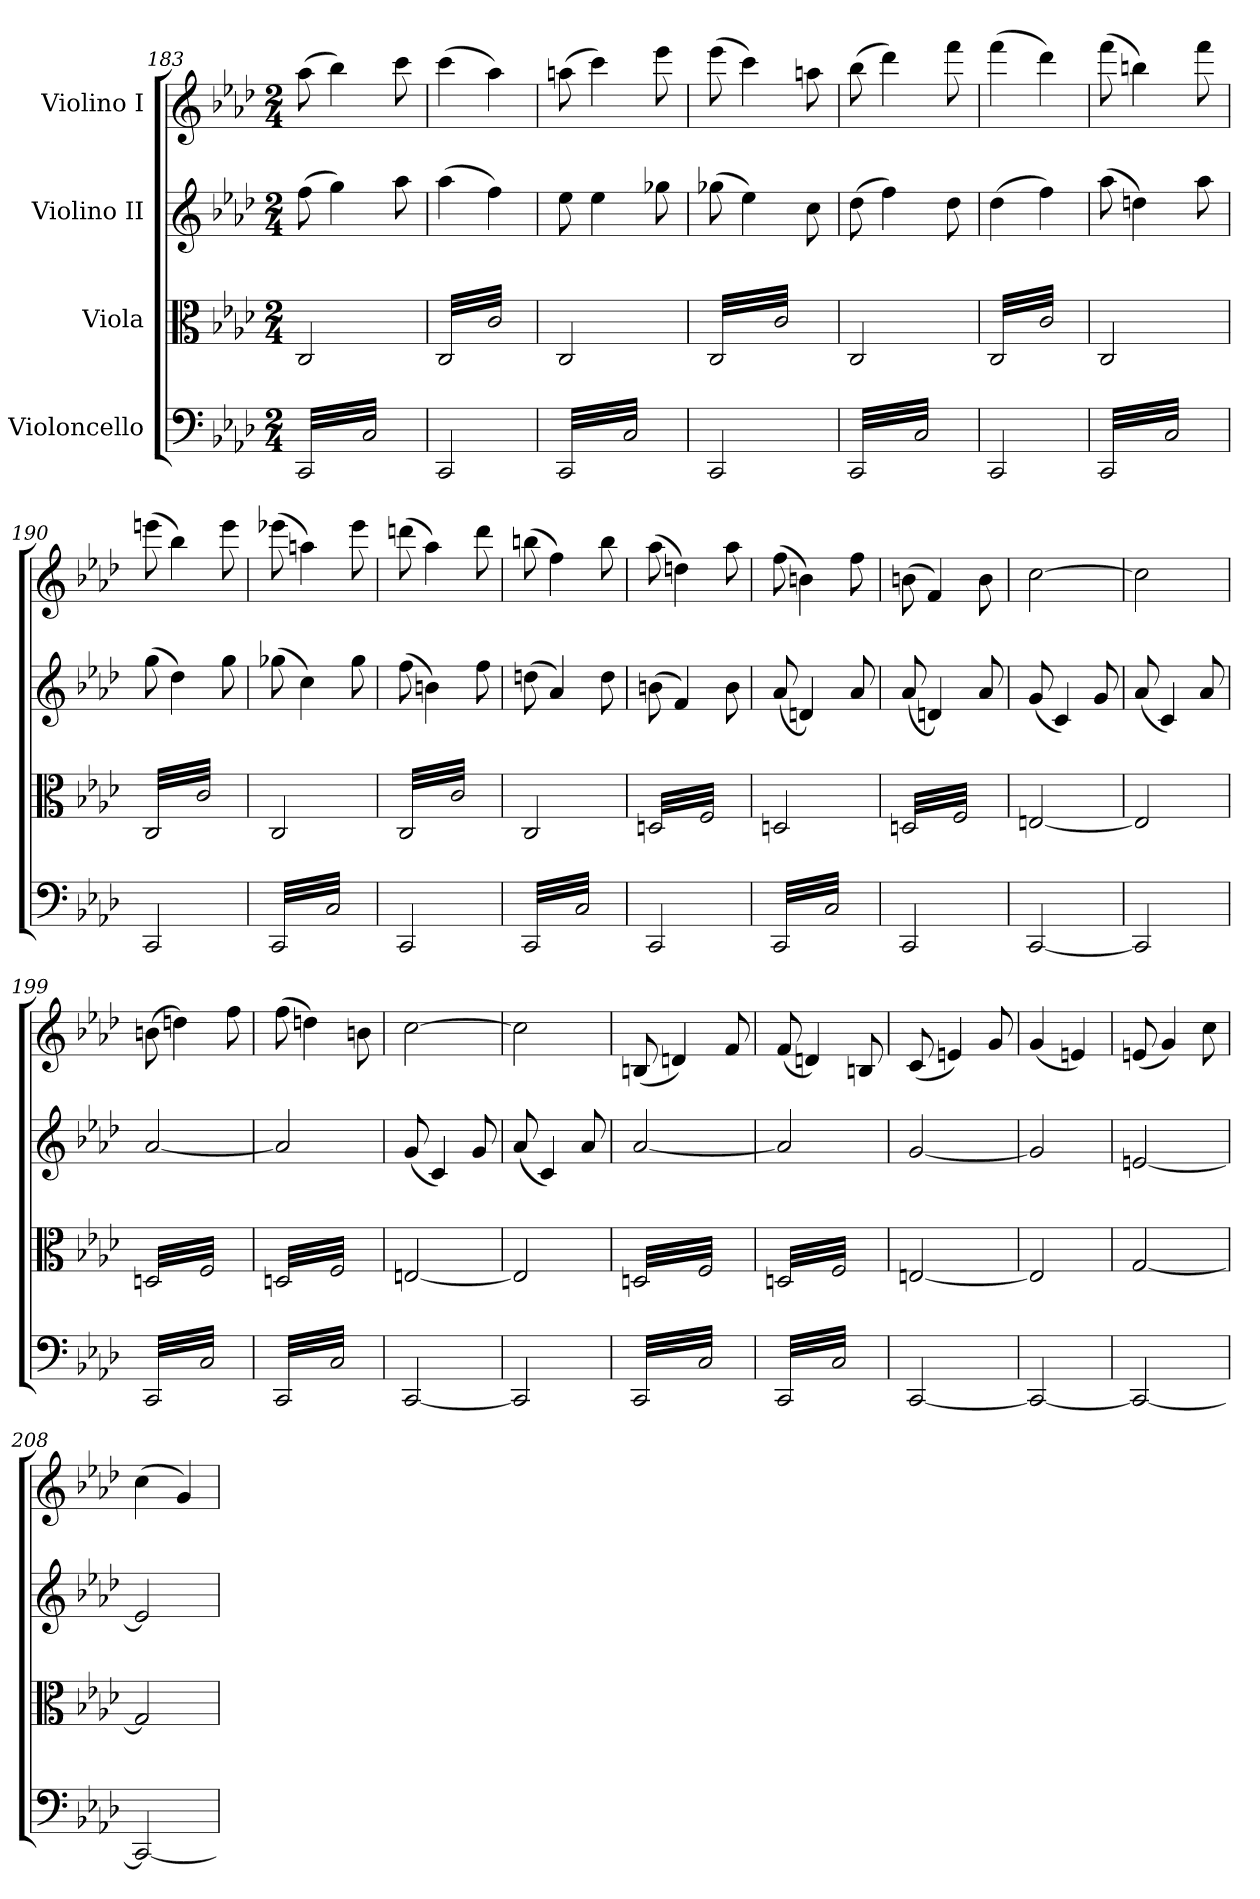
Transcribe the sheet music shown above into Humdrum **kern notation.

**kern	**kern	**kern	**kern
*part4	*part3	*part2	*part1
*staff4	*staff3	*staff2	*staff1
*I"Violoncello	*I"Viola	*I"Violino II	*I"Violino I
*clefF4	*clefC3	*clefG2	*clefG2
*k[b-e-a-d-]	*k[b-e-a-d-]	*k[b-e-a-d-]	*k[b-e-a-d-]
*M2/4	*M2/4	*M2/4	*M2/4
=183	=183	=183	=183
*tremolo	*	*	*
(32CC/LLL	2C/	(8ff\	(8aa-\
32C/)	.	.	.
32CC/	.	.	.
32C/)	.	.	.
32CC/	.	4gg\)	4bb-\)
32C/)	.	.	.
32CC/	.	.	.
32C/)	.	.	.
32CC/	.	.	.
32C/)	.	.	.
32CC/	.	.	.
32C/)	.	.	.
32CC/	.	8aa-\	8ccc\
32C/)	.	.	.
32CC/	.	.	.
32C/)JJJ	.	.	.
*Xtremolo	*	*	*
=184	=184	=184	=184
*	*tremolo	*	*
2CC/	(32C/LLL	(4aa-\	(4ccc\
.	32c/)	.	.
.	32C/	.	.
.	32c/)	.	.
.	32C/	.	.
.	32c/)	.	.
.	32C/	.	.
.	32c/)	.	.
.	32C/	4ff\)	4aa-\)
.	32c/)	.	.
.	32C/	.	.
.	32c/)	.	.
.	32C/	.	.
.	32c/)	.	.
.	32C/	.	.
.	32c/)JJJ	.	.
*	*Xtremolo	*	*
=185	=185	=185	=185
*tremolo	*	*	*
(32CC/LLL	2C/	8ee-\	(8aan\
32C/)	.	.	.
32CC/	.	.	.
32C/)	.	.	.
32CC/	.	4ee-\	4ccc\)
32C/)	.	.	.
32CC/	.	.	.
32C/)	.	.	.
32CC/	.	.	.
32C/)	.	.	.
32CC/	.	.	.
32C/)	.	.	.
32CC/	.	8gg-X\	8eee-\
32C/)	.	.	.
32CC/	.	.	.
32C/)JJJ	.	.	.
*Xtremolo	*	*	*
=186	=186	=186	=186
*	*tremolo	*	*
2CC/	(32C/LLL	(8gg-X\	(8eee-\
.	32c/)	.	.
.	32C/	.	.
.	32c/)	.	.
.	32C/	4ee-\)	4ccc\)
.	32c/)	.	.
.	32C/	.	.
.	32c/)	.	.
.	32C/	.	.
.	32c/)	.	.
.	32C/	.	.
.	32c/)	.	.
.	32C/	8cc\	8aan\
.	32c/)	.	.
.	32C/	.	.
.	32c/)JJJ	.	.
*	*Xtremolo	*	*
=187	=187	=187	=187
*tremolo	*	*	*
(32CC/LLL	2C/	(8dd-\	(8bb-\
32C/)	.	.	.
32CC/	.	.	.
32C/)	.	.	.
32CC/	.	4ff\)	4ddd-\)
32C/)	.	.	.
32CC/	.	.	.
32C/)	.	.	.
32CC/	.	.	.
32C/)	.	.	.
32CC/	.	.	.
32C/)	.	.	.
32CC/	.	8dd-\	8fff\
32C/)	.	.	.
32CC/	.	.	.
32C/)JJJ	.	.	.
*Xtremolo	*	*	*
=188	=188	=188	=188
*	*tremolo	*	*
2CC/	(32C/LLL	(4dd-\	(4fff\
.	32c/)	.	.
.	32C/	.	.
.	32c/)	.	.
.	32C/	.	.
.	32c/)	.	.
.	32C/	.	.
.	32c/)	.	.
.	32C/	4ff\)	4ddd-\)
.	32c/)	.	.
.	32C/	.	.
.	32c/)	.	.
.	32C/	.	.
.	32c/)	.	.
.	32C/	.	.
.	32c/)JJJ	.	.
*	*Xtremolo	*	*
=189	=189	=189	=189
*tremolo	*	*	*
(32CC/LLL	2C/	(8aa-\	(8fff\
32C/)	.	.	.
32CC/	.	.	.
32C/)	.	.	.
32CC/	.	4ddn\)	4bbn\)
32C/)	.	.	.
32CC/	.	.	.
32C/)	.	.	.
32CC/	.	.	.
32C/)	.	.	.
32CC/	.	.	.
32C/)	.	.	.
32CC/	.	8aa-\	8fff\
32C/)	.	.	.
32CC/	.	.	.
32C/)JJJ	.	.	.
*Xtremolo	*	*	*
=190	=190	=190	=190
*	*tremolo	*	*
2CC/	(32C/LLL	(8gg\	(8eeen\
.	32c/)	.	.
.	32C/	.	.
.	32c/)	.	.
.	32C/	4dd-\)	4bb-\)
.	32c/)	.	.
.	32C/	.	.
.	32c/)	.	.
.	32C/	.	.
.	32c/)	.	.
.	32C/	.	.
.	32c/)	.	.
.	32C/	8gg\	8eee\
.	32c/)	.	.
.	32C/	.	.
.	32c/)JJJ	.	.
*	*Xtremolo	*	*
=191	=191	=191	=191
*tremolo	*	*	*
(32CC/LLL	2C/	(8gg-X\	(8eee-X\
32C/)	.	.	.
32CC/	.	.	.
32C/)	.	.	.
32CC/	.	4cc\)	4aan\)
32C/)	.	.	.
32CC/	.	.	.
32C/)	.	.	.
32CC/	.	.	.
32C/)	.	.	.
32CC/	.	.	.
32C/)	.	.	.
32CC/	.	8gg-\	8eee-\
32C/)	.	.	.
32CC/	.	.	.
32C/)JJJ	.	.	.
*Xtremolo	*	*	*
=192	=192	=192	=192
*	*tremolo	*	*
2CC/	(32C/LLL	(8ff\	(8dddn\
.	32c/)	.	.
.	32C/	.	.
.	32c/)	.	.
.	32C/	4bn\)	4aa-\)
.	32c/)	.	.
.	32C/	.	.
.	32c/)	.	.
.	32C/	.	.
.	32c/)	.	.
.	32C/	.	.
.	32c/)	.	.
.	32C/	8ff\	8ddd\
.	32c/)	.	.
.	32C/	.	.
.	32c/)JJJ	.	.
*	*Xtremolo	*	*
!!LO:LB:g=z
=193	=193	=193	=193
*tremolo	*	*	*
(32CC/LLL	2C/	(8ddn\	(8bbn\
32C/)	.	.	.
32CC/	.	.	.
32C/)	.	.	.
32CC/	.	4a-/)	4ff\)
32C/)	.	.	.
32CC/	.	.	.
32C/)	.	.	.
32CC/	.	.	.
32C/)	.	.	.
32CC/	.	.	.
32C/)	.	.	.
32CC/	.	8dd\	8bb\
32C/)	.	.	.
32CC/	.	.	.
32C/)JJJ	.	.	.
*Xtremolo	*	*	*
=194	=194	=194	=194
*	*tremolo	*	*
2CC/	(32Dn/LLL	(8bn\	(8aa-\
.	32F/)	.	.
.	32Dn/	.	.
.	32F/)	.	.
.	32Dn/	4f/)	4ddn\)
.	32F/)	.	.
.	32Dn/	.	.
.	32F/)	.	.
.	32Dn/	.	.
.	32F/)	.	.
.	32Dn/	.	.
.	32F/)	.	.
.	32Dn/	8b\	8aa-\
.	32F/)	.	.
.	32Dn/	.	.
.	32F/)JJJ	.	.
*	*Xtremolo	*	*
=195	=195	=195	=195
*tremolo	*	*	*
(32CC/LLL	2Dn/	(8a-/	(8ff\
32C/)	.	.	.
32CC/	.	.	.
32C/)	.	.	.
32CC/	.	4dn/)	4bn\)
32C/)	.	.	.
32CC/	.	.	.
32C/)	.	.	.
32CC/	.	.	.
32C/)	.	.	.
32CC/	.	.	.
32C/)	.	.	.
32CC/	.	8a-/	8ff\
32C/)	.	.	.
32CC/	.	.	.
32C/)JJJ	.	.	.
*Xtremolo	*	*	*
=196	=196	=196	=196
*	*tremolo	*	*
2CC/	(32Dn/LLL	(8a-/	(8bn\
.	32F/)	.	.
.	32Dn/	.	.
.	32F/)	.	.
.	32Dn/	4dn/)	4f/)
.	32F/)	.	.
.	32Dn/	.	.
.	32F/)	.	.
.	32Dn/	.	.
.	32F/)	.	.
.	32Dn/	.	.
.	32F/)	.	.
.	32Dn/	8a-/	8b\
.	32F/)	.	.
.	32Dn/	.	.
.	32F/)JJJ	.	.
*	*Xtremolo	*	*
=197	=197	=197	=197
[2CC/	[2En/	(8g/	[2cc\
.	.	.	.
.	.	.	.
.	.	.	.
.	.	4c/)	.
.	.	.	.
.	.	.	.
.	.	.	.
.	.	8g/	.
=198	=198	=198	=198
2CC/]	2E/]	(8a-/	2cc\]
.	.	4c/)	.
.	.	8a-/	.
=199	=199	=199	=199
*tremolo	*	*	*
*	*tremolo	*	*
(32CC/LLL	(32Dn/LLL	[2a-/	(8bn\
32C/	32F/	.	.
32CC/	32Dn/	.	.
32C/	32F/	.	.
32CC/	32Dn/	.	4ddn\)
32C/	32F/	.	.
32CC/	32Dn/	.	.
32C/	32F/	.	.
32CC/	32Dn/	.	.
32C/	32F/	.	.
32CC/	32Dn/	.	.
32C/	32F/	.	.
32CC/	32Dn/	.	8ff\
32C/	32F/	.	.
32CC/	32Dn/	.	.
32C/JJJ	32F/JJJ	.	.
=200	=200	=200	=200
32CC/LLL	32Dn/LLL	2a-/]	(8ff\
32C/)	32F/)	.	.
32CC/	32Dn/	.	.
32C/)	32F/)	.	.
32CC/	32Dn/	.	4ddn\)
32C/)	32F/)	.	.
32CC/	32Dn/	.	.
32C/)	32F/)	.	.
32CC/	32Dn/	.	.
32C/)	32F/)	.	.
32CC/	32Dn/	.	.
32C/)	32F/)	.	.
32CC/	32Dn/	.	8bn\
32C/)	32F/)	.	.
32CC/	32Dn/	.	.
32C/)JJJ	32F/)JJJ	.	.
*	*Xtremolo	*	*
*Xtremolo	*	*	*
=201	=201	=201	=201
[2CC/	[2En/	(8g/	[2cc\
.	.	.	.
.	.	.	.
.	.	.	.
.	.	4c/)	.
.	.	.	.
.	.	.	.
.	.	.	.
.	.	8g/	.
=202	=202	=202	=202
2CC/]	2E/]	(8a-/	2cc\]
.	.	4c/)	.
.	.	8a-/	.
=203	=203	=203	=203
*tremolo	*	*	*
*	*tremolo	*	*
(32CC/LLL	(32Dn/LLL	[2a-/	(8Bn/
32C/	32F/	.	.
32CC/	32Dn/	.	.
32C/	32F/	.	.
32CC/	32Dn/	.	4dn/)
32C/	32F/	.	.
32CC/	32Dn/	.	.
32C/	32F/	.	.
32CC/	32Dn/	.	.
32C/	32F/	.	.
32CC/	32Dn/	.	.
32C/	32F/	.	.
32CC/	32Dn/	.	8f/
32C/	32F/	.	.
32CC/	32Dn/	.	.
32C/JJJ	32F/JJJ	.	.
=204	=204	=204	=204
32CC/LLL	32Dn/LLL	2a-/]	(8f/
32C/)	32F/)	.	.
32CC/	32Dn/	.	.
32C/)	32F/)	.	.
32CC/	32Dn/	.	4dn/)
32C/)	32F/)	.	.
32CC/	32Dn/	.	.
32C/)	32F/)	.	.
32CC/	32Dn/	.	.
32C/)	32F/)	.	.
32CC/	32Dn/	.	.
32C/)	32F/)	.	.
32CC/	32Dn/	.	8Bn/
32C/)	32F/)	.	.
32CC/	32Dn/	.	.
32C/)JJJ	32F/)JJJ	.	.
*	*Xtremolo	*	*
*Xtremolo	*	*	*
!!LO:PB:g=z
=205	=205	=205	=205
[2CC/	[2En/	[2g/	(8c/
.	.	.	.
.	.	.	.
.	.	.	.
.	.	.	4en/)
.	.	.	.
.	.	.	.
.	.	.	.
.	.	.	8g/
=206	=206	=206	=206
2CC/_	2E/]	2g/]	(4g/
.	.	.	4en/)
=207	=207	=207	=207
2CC/_	[2G/	[2en/	(8en/
.	.	.	4g/)
.	.	.	8cc\
=208	=208	=208	=208
2CC/_	2G/]	2e/]	(4cc\
.	.	.	4g/)
=	=	=	=
*-	*-	*-	*-
